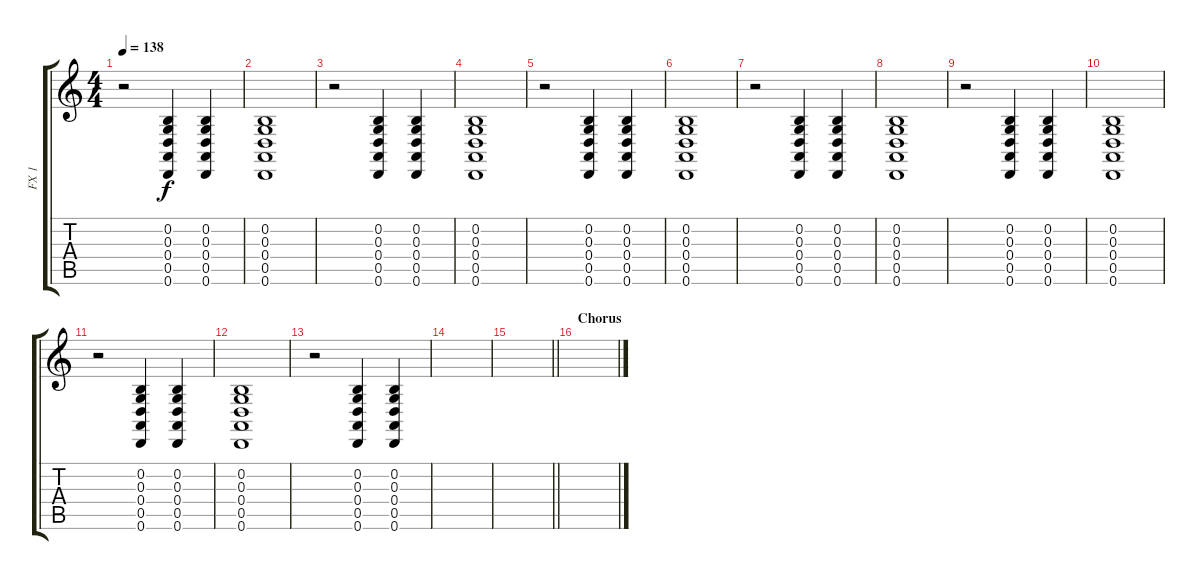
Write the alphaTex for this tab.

\track ("FX 1" "FX 1") {instrument stringensemble1}
\staff {score tabs}
\tuning (E4 B3 G3 D3 A2 D2) {hide}
\ts (4 4)
\tempo 138
\clef g2
\ks c
r.2{dy f} (0.2 0.3 0.4 0.5 0.6).4 (0.2 0.3 0.4 0.5 0.6).4 |
(0.2 0.3 0.4 0.5 0.6).1 |
r.2 (0.2 0.3 0.4 0.5 0.6).4 (0.2 0.3 0.4 0.5 0.6).4 |
(0.2 0.3 0.4 0.5 0.6).1 |
r.2 (0.2 0.3 0.4 0.5 0.6).4 (0.2 0.3 0.4 0.5 0.6).4 |
(0.2 0.3 0.4 0.5 0.6).1 |
r.2 (0.2 0.3 0.4 0.5 0.6).4 (0.2 0.3 0.4 0.5 0.6).4 |
(0.2 0.3 0.4 0.5 0.6).1 |
r.2 (0.2 0.3 0.4 0.5 0.6).4 (0.2 0.3 0.4 0.5 0.6).4 |
(0.2 0.3 0.4 0.5 0.6).1 |
r.2 (0.2 0.3 0.4 0.5 0.6).4 (0.2 0.3 0.4 0.5 0.6).4 |
(0.2 0.3 0.4 0.5 0.6).1 |
r.2 (0.2 0.3 0.4 0.5 0.6).4 (0.2 0.3 0.4 0.5 0.6).4 |
|
\barLineRight lightlight
|
\section ("" "Chorus")
